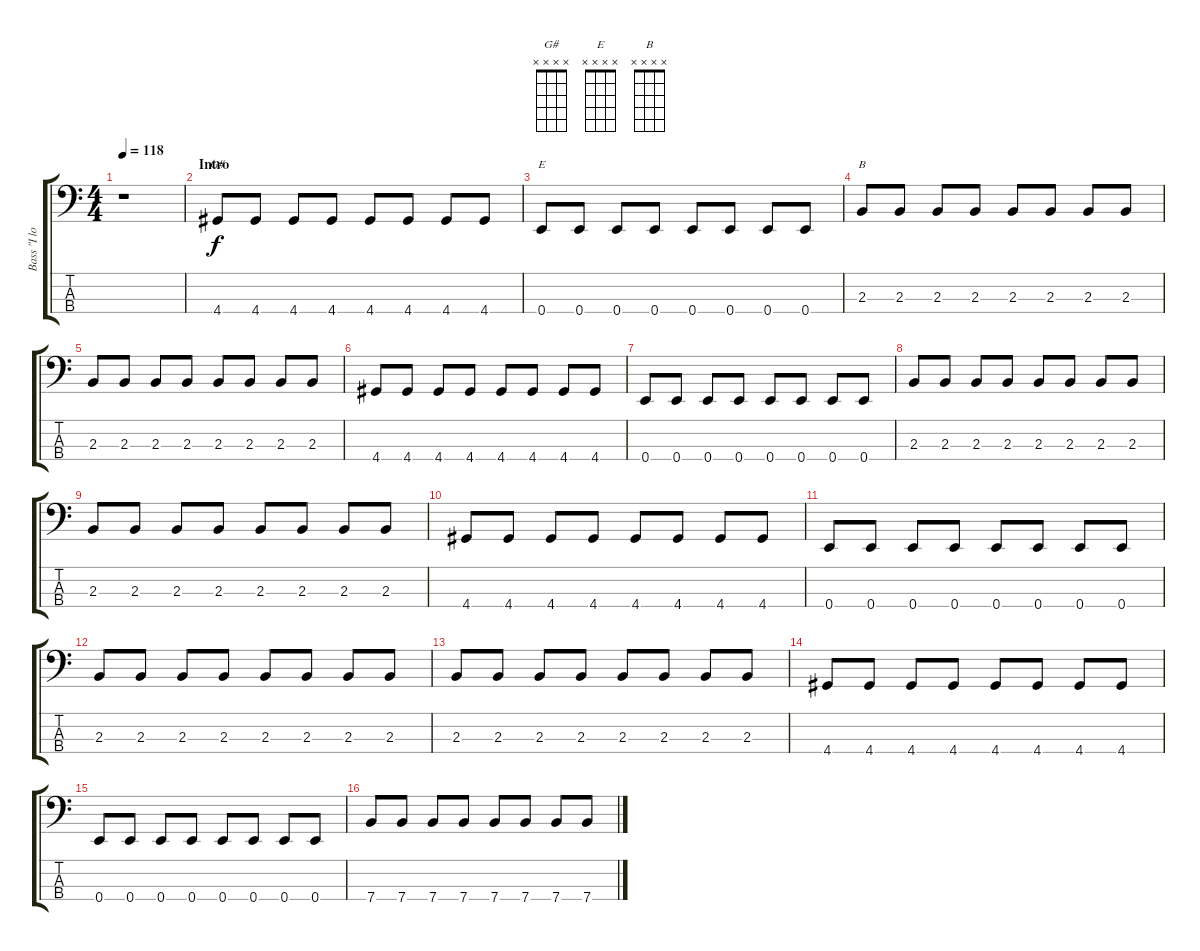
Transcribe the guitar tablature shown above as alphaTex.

\track ("Bass \"I love slapping that B7!!\" dude" "Bass \"I lo") {instrument electricbassfinger}
\staff {score tabs}
\tuning (G2 D2 A1 E1) {hide}
\chord ("G#" x x x x)
\chord ("E" x x x x)
\chord ("B" x x x x)
\ts (4 4)
\tempo 118
\clef f4
\ks c
r.1{dy f instrument electricbassfinger} |
\section ("" "Intro")
4.4.8{ch "G#"} 4.4.8 4.4.8 4.4.8 4.4.8 4.4.8 4.4.8 4.4.8 |
0.4.8{ch "E"} 0.4.8 0.4.8 0.4.8 0.4.8 0.4.8 0.4.8 0.4.8 |
2.3.8{ch "B"} 2.3.8 2.3.8 2.3.8 2.3.8 2.3.8 2.3.8 2.3.8 |
2.3.8 2.3.8 2.3.8 2.3.8 2.3.8 2.3.8 2.3.8 2.3.8 |
4.4.8 4.4.8 4.4.8 4.4.8 4.4.8 4.4.8 4.4.8 4.4.8 |
0.4.8 0.4.8 0.4.8 0.4.8 0.4.8 0.4.8 0.4.8 0.4.8 |
2.3.8 2.3.8 2.3.8 2.3.8 2.3.8 2.3.8 2.3.8 2.3.8 |
2.3.8 2.3.8 2.3.8 2.3.8 2.3.8 2.3.8 2.3.8 2.3.8 |
4.4.8 4.4.8 4.4.8 4.4.8 4.4.8 4.4.8 4.4.8 4.4.8 |
0.4.8 0.4.8 0.4.8 0.4.8 0.4.8 0.4.8 0.4.8 0.4.8 |
2.3.8 2.3.8 2.3.8 2.3.8 2.3.8 2.3.8 2.3.8 2.3.8 |
2.3.8 2.3.8 2.3.8 2.3.8 2.3.8 2.3.8 2.3.8 2.3.8 |
4.4.8 4.4.8 4.4.8 4.4.8 4.4.8 4.4.8 4.4.8 4.4.8 |
0.4.8 0.4.8 0.4.8 0.4.8 0.4.8 0.4.8 0.4.8 0.4.8 |
7.4.8 7.4.8 7.4.8 7.4.8 7.4.8 7.4.8 7.4.8 7.4.8
